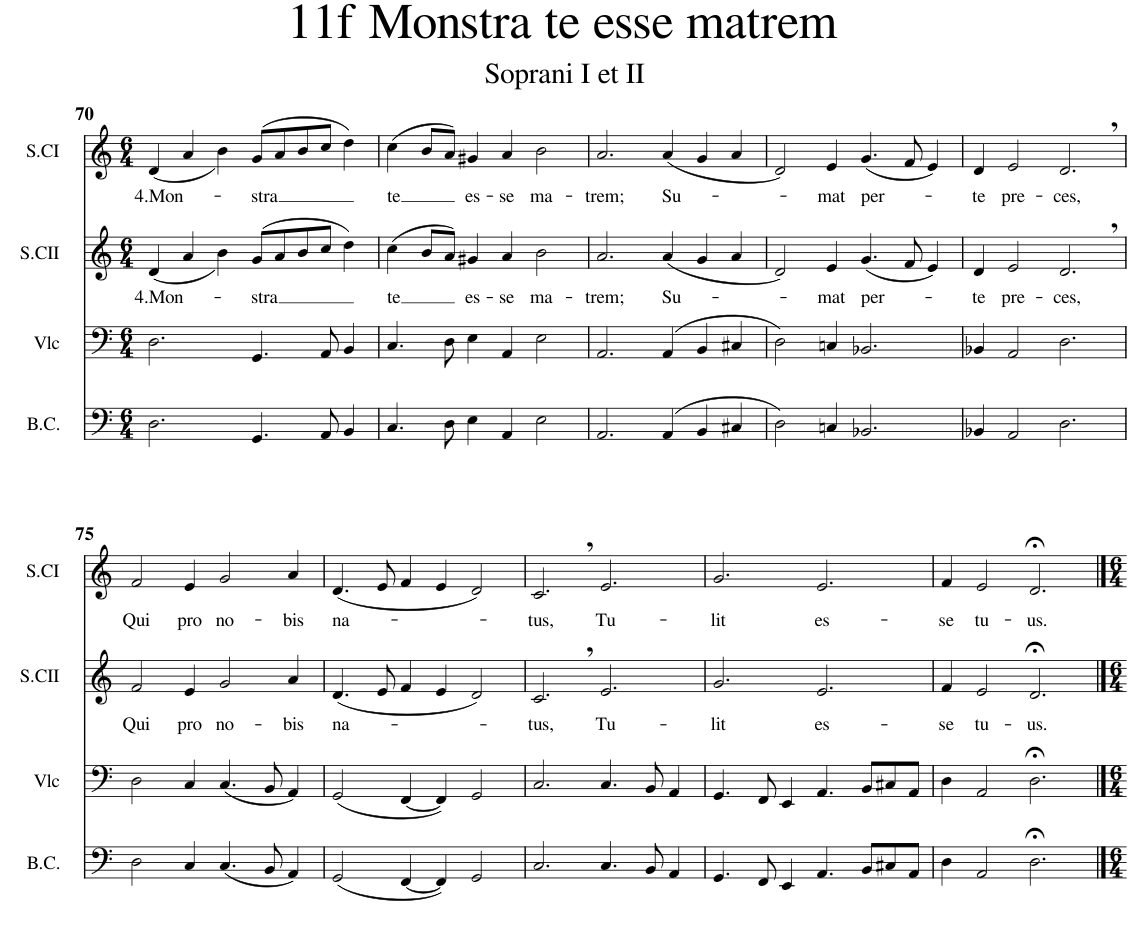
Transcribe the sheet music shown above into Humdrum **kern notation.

**kern	**kern	**kern	**text	**kern	**text
*part4	*part3	*part2	*part2	*part1	*part1
*staff4	*staff3	*staff2	*staff2	*staff1	*staff1
*I"Basse Continue	*I"Violoncelle	*I"Soprano CII	*	*I"Soprano CI	*
*I'B.C.	*I'Vlc	*I'S.CII	*	*I'S.CI	*
!!LO:PB:g=z
*clefF4	*clefF4	*clefG2	*	*clefG2	*
*k[]	*k[]	*k[]	*	*k[]	*
*M6/4	*M6/4	*M6/4	*	*M6/4	*
=70	=70	=70	=70	=70	=70
!	!	!	!LO:LY:b	!	!LO:LY:b
2.D\	2.D\	(<4d/	4.Mon-	(<4d/	4.Mon-
.	.	4a/	.	4a/	.
.	.	4b\)	.	4b\)	.
!	!	!	!LO:LY:b	!	!LO:LY:b
4.GG/	4.GG/	(8g/L	-stra	(8g/L	-stra
.	.	8a/	.	8a/	.
.	.	8b/	.	8b/	.
8AA/	8AA/	8cc/J	.	8cc/J	.
4BB/	4BB/	4dd\)	.	4dd\)	.
=71	=71	=71	=71	=71	=71
!	!	!	!LO:LY:b	!	!LO:LY:b
4.C/	4.C/	(4cc\	te	(4cc\	te
.	.	8b/L	.	8b/L	.
8D\	8D\	8a/J)	.	8a/J)	.
!	!	!	!LO:LY:b	!	!LO:LY:b
4E\	4E\	4g#X/	es-	4g#X/	es-
!	!	!	!LO:LY:b	!	!LO:LY:b
4AA/	4AA/	4a/	-se	4a/	-se
!	!	!	!LO:LY:b	!	!LO:LY:b
2E\	2E\	2b\	ma-	2b\	ma-
=72	=72	=72	=72	=72	=72
!	!	!	!LO:LY:b	!	!LO:LY:b
2.AA/	2.AA/	2.a/	-trem;	2.a/	-trem;
!	!	!	!LO:LY:b	!	!LO:LY:b
(4AA/	(4AA/	(4a/	Su-	(4a/	Su-
4BB/	4BB/	4g/	.	4g/	.
4C#X/	4C#X/	4a/	.	4a/	.
=73	=73	=73	=73	=73	=73
2D\)	2D\)	2d/)	.	2d/)	.
!	!	!	!LO:LY:b	!	!LO:LY:b
4Cn/	4Cn/	4e/	-mat	4e/	-mat
!	!	!	!LO:LY:b	!	!LO:LY:b
2.BB-X/	2.BB-X/	(4.g/	per-	(4.g/	per-
.	.	8f/	.	8f/	.
.	.	4e/)	.	4e/)	.
=74	=74	=74	=74	=74	=74
!	!	!	!LO:LY:b	!	!LO:LY:b
4BB-X/	4BB-X/	4d/	-te	4d/	-te
!	!	!	!LO:LY:b	!	!LO:LY:b
2AA/	2AA/	2e/	pre-	2e/	pre-
!	!	!	!LO:LY:b	!	!LO:LY:b
2.D\	2.D\	2.d,/	-ces,	2.d,/	-ces,
!!LO:LB:g=z
=75	=75	=75	=75	=75	=75
!	!	!	!LO:LY:b	!	!LO:LY:b
2D\	2D\	2f/	Qui	2f/	Qui
!	!	!	!LO:LY:b	!	!LO:LY:b
4C/	4C/	4e/	pro	4e/	pro
!	!	!	!LO:LY:b	!	!LO:LY:b
(4.C/	(4.C/	2g/	no-	2g/	no-
8BB/	8BB/	.	.	.	.
!	!	!	!LO:LY:b	!	!LO:LY:b
4AA/)	4AA/)	4a/	-bis	4a/	-bis
=76	=76	=76	=76	=76	=76
!	!	!	!LO:LY:b	!	!LO:LY:b
(2GG/	(2GG/	(4.d/	na-	(4.d/	na-
.	.	8e/	.	8e/	.
[4FF/	[4FF/	4f/	.	4f/	.
4FF/])	4FF/])	4e/	.	4e/	.
2GG/	2GG/	2d/)	.	2d/)	.
=77	=77	=77	=77	=77	=77
!	!	!	!LO:LY:b	!	!LO:LY:b
2.C/	2.C/	2.c,/	-tus,	2.c,/	-tus,
!	!	!	!LO:LY:b	!	!LO:LY:b
4.C/	4.C/	2.e/	Tu-	2.e/	Tu-
8BB/	8BB/	.	.	.	.
4AA/	4AA/	.	.	.	.
=78	=78	=78	=78	=78	=78
!	!	!	!LO:LY:b	!	!LO:LY:b
4.GG/	4.GG/	2.g/	-lit	2.g/	-lit
8FF/	8FF/	.	.	.	.
4EE/	4EE/	.	.	.	.
!	!	!	!LO:LY:b	!	!LO:LY:b
4.AA/	4.AA/	2.e/	es-	2.e/	es-
8BB/L	8BB/L	.	.	.	.
8C#X/	8C#X/	.	.	.	.
8AA/J	8AA/J	.	.	.	.
=79	=79	=79	=79	=79	=79
!	!	!	!LO:LY:b	!	!LO:LY:b
4D\	4D\	4f/	-se	4f/	-se
!	!	!	!LO:LY:b	!	!LO:LY:b
2AA/	2AA/	2e/	tu-	2e/	tu-
!	!	!	!LO:LY:b	!	!LO:LY:b
2.D;<\	2.D;<\	2.d;</	-us.	2.d;</	-us.
==	==	==	==	==	==
*-	*-	*-	*-	*-	*-
